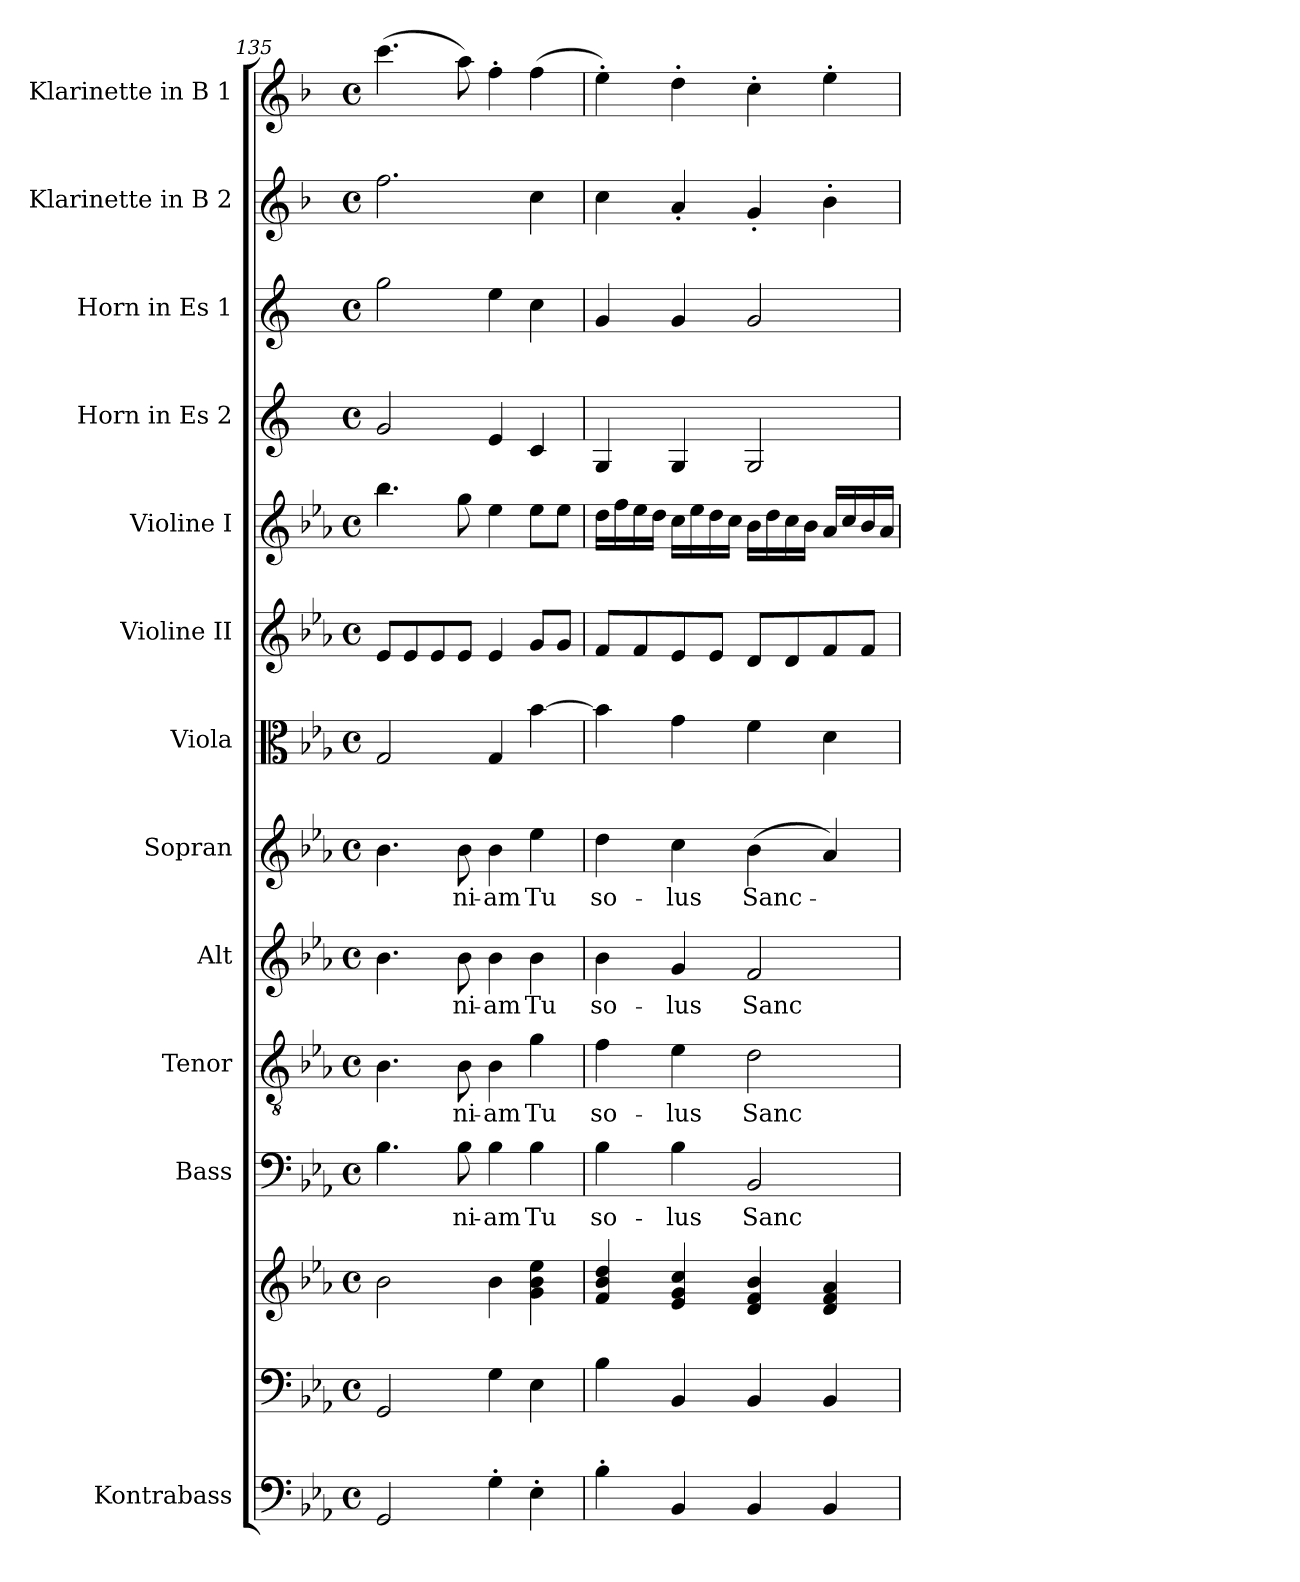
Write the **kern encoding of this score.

**kern	**kern	**kern	**kern	**text	**kern	**text	**kern	**text	**kern	**text	**kern	**kern	**kern	**kern	**kern	**kern	**kern
*part13	*part12	*part12	*part11	*part11	*part10	*part10	*part9	*part9	*part8	*part8	*part7	*part6	*part5	*part4	*part3	*part2	*part1
*staff14	*staff13	*staff12	*staff11	*staff11	*staff10	*staff10	*staff9	*staff9	*staff8	*staff8	*staff7	*staff6	*staff5	*staff4	*staff3	*staff2	*staff1
*I"Kontrabass	*	*	*I"Bass	*	*I"Tenor	*	*I"Alt	*	*I"Sopran	*	*I"Viola	*I"Violine II	*I"Violine I	*I"Horn in Es 2	*I"Horn in Es 1	*I"Klarinette in B 2	*I"Klarinette in B 1
*I'Kb.	*	*	*I'B	*	*I'T	*	*I'A	*	*I'S	*	*I'Vla.	*I'Vl. II	*I'Vl. I	*I'Hrn. 2	*I'Hrn. 1	*	*
*clefF4	*clefF4	*clefG2	*clefF4	*	*clefGv2	*	*clefG2	*	*clefG2	*	*clefC3	*clefG2	*clefG2	*clefG2	*clefG2	*clefG2	*clefG2
*ITrd7c12	*	*	*	*	*	*	*	*	*	*	*	*	*	*ITrd5c9	*ITrd5c9	*ITrd1c2	*ITrd1c2
*k[b-e-a-]	*k[b-e-a-]	*k[b-e-a-]	*k[b-e-a-]	*	*k[b-e-a-]	*	*k[b-e-a-]	*	*k[b-e-a-]	*	*k[b-e-a-]	*k[b-e-a-]	*k[b-e-a-]	*k[b-e-a-]	*k[b-e-a-]	*k[b-e-a-]	*k[b-e-a-]
*E-:	*E-:	*E-:	*E-:	*	*E-:	*	*E-:	*	*E-:	*	*E-:	*E-:	*E-:	*E-:	*E-:	*E-:	*E-:
*M4/4	*M4/4	*M4/4	*M4/4	*	*M4/4	*	*M4/4	*	*M4/4	*	*M4/4	*M4/4	*M4/4	*M4/4	*M4/4	*M4/4	*M4/4
*met(c)	*met(c)	*met(c)	*met(c)	*	*met(c)	*	*met(c)	*	*met(c)	*	*met(c)	*met(c)	*met(c)	*met(c)	*met(c)	*met(c)	*met(c)
=135	=135	=135	=135	=135	=135	=135	=135	=135	=135	=135	=135	=135	=135	=135	=135	=135	=135
2GGG/	2GG/	2b-\	4.B-\	.	4.B-\	.	4.b-\	.	4.b-\	.	2G/	8e-/L	4.bb-\	2B-/	2b-\	2.ee-\	(>4.bb-\
.	.	.	.	.	.	.	.	.	.	.	.	8e-/	.	.	.	.	.
.	.	.	.	.	.	.	.	.	.	.	.	8e-/	.	.	.	.	.
!	!	!	!	!LO:LY:b	!	!LO:LY:b	!	!LO:LY:b	!	!LO:LY:b	!	!	!	!	!	!	!
.	.	.	8B-\	-ni-	8B-\	-ni-	8b-\	-ni-	8b-\	-ni-	.	8e-/J	8gg\	.	.	.	8gg\)
!	!	!	!	!LO:LY:b	!	!LO:LY:b	!	!LO:LY:b	!	!LO:LY:b	!	!	!	!	!	!	!
4GG'>\	4G\	4b-\	4B-\	-am	4B-\	-am	4b-\	-am	4b-\	-am	4G/	4e-/	4ee-\	4G/	4g\	.	4ee-'>\
!	!	!	!	!LO:LY:b	!	!LO:LY:b	!	!LO:LY:b	!	!LO:LY:b	!	!	!	!	!	!	!
4EE-'>\	4E-\	4g\ 4b-\ 4ee-\	4B-\	Tu	4g\	Tu	4b-\	Tu	4ee-\	Tu	[4b-\	8g/L	8ee-\L	4E-/	4e-\	4b-\	(>4ee-\
.	.	.	.	.	.	.	.	.	.	.	.	8g/J	8ee-\J	.	.	.	.
=136	=136	=136	=136	=136	=136	=136	=136	=136	=136	=136	=136	=136	=136	=136	=136	=136	=136
!	!	!	!	!LO:LY:b	!	!LO:LY:b	!	!LO:LY:b	!	!LO:LY:b	!	!	!	!	!	!	!
4BB-'>\	4B-\	4f/ 4b-/ 4dd/	4B-\	so-	4f\	so-	4b-\	so-	4dd\	so-	4b-\]	8f/L	16dd\LL	4BB-/	4B-/	4b-\	4dd'>\)
.	.	.	.	.	.	.	.	.	.	.	.	.	16ff\	.	.	.	.
.	.	.	.	.	.	.	.	.	.	.	.	8f/	16ee-\	.	.	.	.
.	.	.	.	.	.	.	.	.	.	.	.	.	16dd\JJ	.	.	.	.
!	!	!	!	!LO:LY:b	!	!LO:LY:b	!	!LO:LY:b	!	!LO:LY:b	!	!	!	!	!	!	!
4BBB-/	4BB-/	4e-/ 4g/ 4cc/	4B-\	-lus	4e-\	-lus	4g/	-lus	4cc\	-lus	4g\	8e-/	16cc\LL	4BB-/	4B-/	4g'</	4cc'>\
.	.	.	.	.	.	.	.	.	.	.	.	.	16ee-\	.	.	.	.
.	.	.	.	.	.	.	.	.	.	.	.	8e-/J	16dd\	.	.	.	.
.	.	.	.	.	.	.	.	.	.	.	.	.	16cc\JJ	.	.	.	.
!	!	!	!	!LO:LY:b	!	!LO:LY:b	!	!LO:LY:b	!	!LO:LY:b	!	!	!	!	!	!	!
4BBB-/	4BB-/	4d/ 4f/ 4b-/	2BB-/	Sanc-	2d\	Sanc-	2f/	Sanc-	(>4b-\	Sanc-	4f\	8d/L	16b-\LL	2BB-/	2B-/	4f'</	4b-'>\
.	.	.	.	.	.	.	.	.	.	.	.	.	16dd\	.	.	.	.
.	.	.	.	.	.	.	.	.	.	.	.	8d/	16cc\	.	.	.	.
.	.	.	.	.	.	.	.	.	.	.	.	.	16b-\JJ	.	.	.	.
4BBB-/	4BB-/	4d/ 4f/ 4a-/	.	.	.	.	.	.	4a-/)	.	4d\	8f/	16a-/LL	.	.	4a-'>\	4dd'>\
.	.	.	.	.	.	.	.	.	.	.	.	.	16cc/	.	.	.	.
.	.	.	.	.	.	.	.	.	.	.	.	8f/J	16b-/	.	.	.	.
.	.	.	.	.	.	.	.	.	.	.	.	.	16a-/JJ	.	.	.	.
=	=	=	=	=	=	=	=	=	=	=	=	=	=	=	=	=	=
*-	*-	*-	*-	*-	*-	*-	*-	*-	*-	*-	*-	*-	*-	*-	*-	*-	*-
